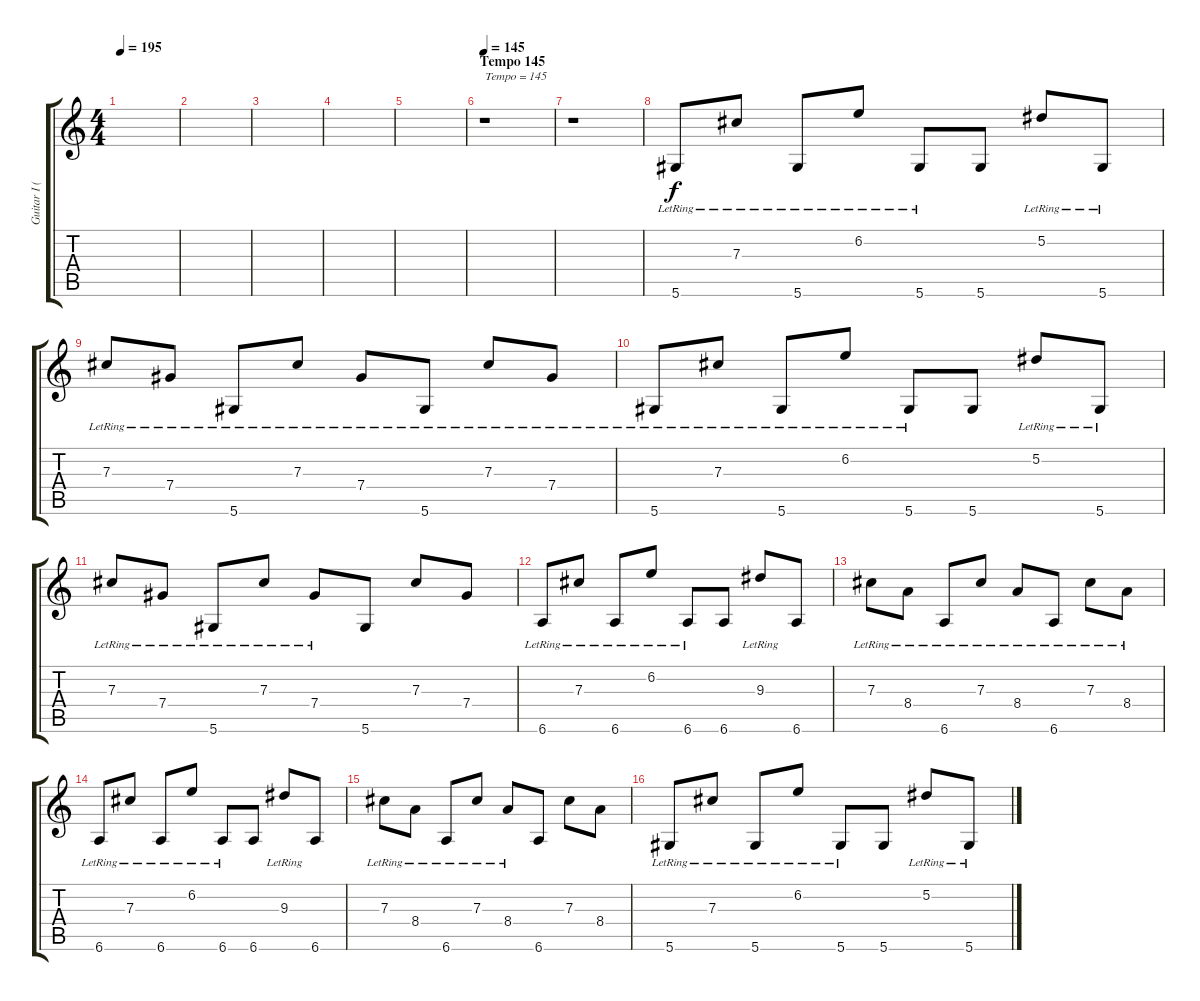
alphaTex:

\track ("Guitar I (clean)" "Guitar I (") {instrument electricguitarclean}
\staff {score tabs}
\tuning (Eb4 Bb3 Gb3 Db3 Ab2 Eb2) {hide}
\ts (4 4)
\tempo 195
\clef g2
\ks c
|
|
|
|
|
\section ("" "Tempo 145")
\tempo 145
r.1{txt "Tempo = 145"} |
r.1 |
5.6{lr}.8 7.3{lr}.8 5.6{lr}.8 6.2{lr}.8 5.6{lr}.8 5.6.8 5.2{lr}.8 5.6{lr}.8 |
7.3{lr}.8 7.4{lr}.8 5.6{lr}.8 7.3{lr}.8 7.4{lr}.8 5.6{lr}.8 7.3{lr}.8 7.4{lr}.8 |
5.6{lr}.8 7.3{lr}.8 5.6{lr}.8 6.2{lr}.8 5.6{lr}.8 5.6.8 5.2{lr}.8 5.6{lr}.8 |
7.3{lr}.8 7.4{lr}.8 5.6{lr}.8 7.3{lr}.8 7.4{lr}.8 5.6.8 7.3.8 7.4.8 |
6.6{lr}.8 7.3{lr}.8 6.6{lr}.8 6.2{lr}.8 6.6{lr}.8 6.6.8 9.3{lr}.8 6.6.8 |
7.3{lr}.8 8.4{lr}.8 6.6{lr}.8 7.3{lr}.8 8.4{lr}.8 6.6{lr}.8 7.3{lr}.8 8.4{lr}.8 |
6.6{lr}.8 7.3{lr}.8 6.6{lr}.8 6.2{lr}.8 6.6{lr}.8 6.6.8 9.3{lr}.8 6.6.8 |
7.3{lr}.8 8.4{lr}.8 6.6{lr}.8 7.3{lr}.8 8.4{lr}.8 6.6.8 7.3.8 8.4.8 |
5.6{lr}.8 7.3{lr}.8 5.6{lr}.8 6.2{lr}.8 5.6{lr}.8 5.6.8 5.2{lr}.8 5.6{lr}.8
